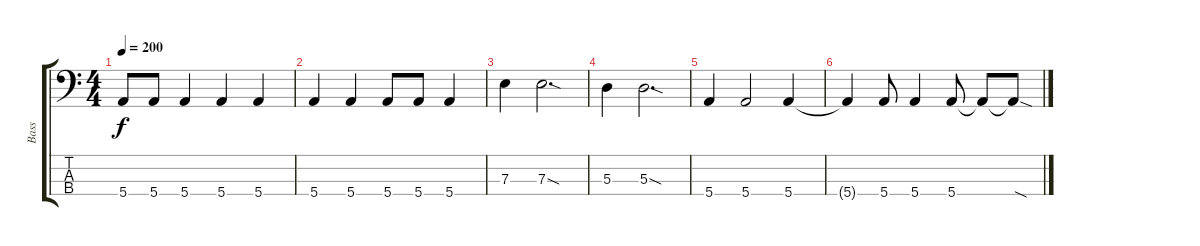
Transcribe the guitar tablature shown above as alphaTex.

\track ("Bass" "Bass") {instrument electricbasspick}
\staff {score tabs}
\tuning (G2 D2 A1 E1) {hide}
\ts (4 4)
\tempo 200
\clef f4
\ks c
5.4.8{dy f} 5.4.8 5.4.4 5.4.4 5.4.4 |
5.4.4 5.4.4 5.4.8 5.4.8 5.4.4 |
7.3.4 7.3{sod}.2{d} |
5.3.4 5.3{sod}.2{d} |
5.4.4 5.4.2 5.4.4 |
5.4{t}.4 5.4.8 5.4.4 5.4.8 5.4{t}.8 5.4{sod t}.8
